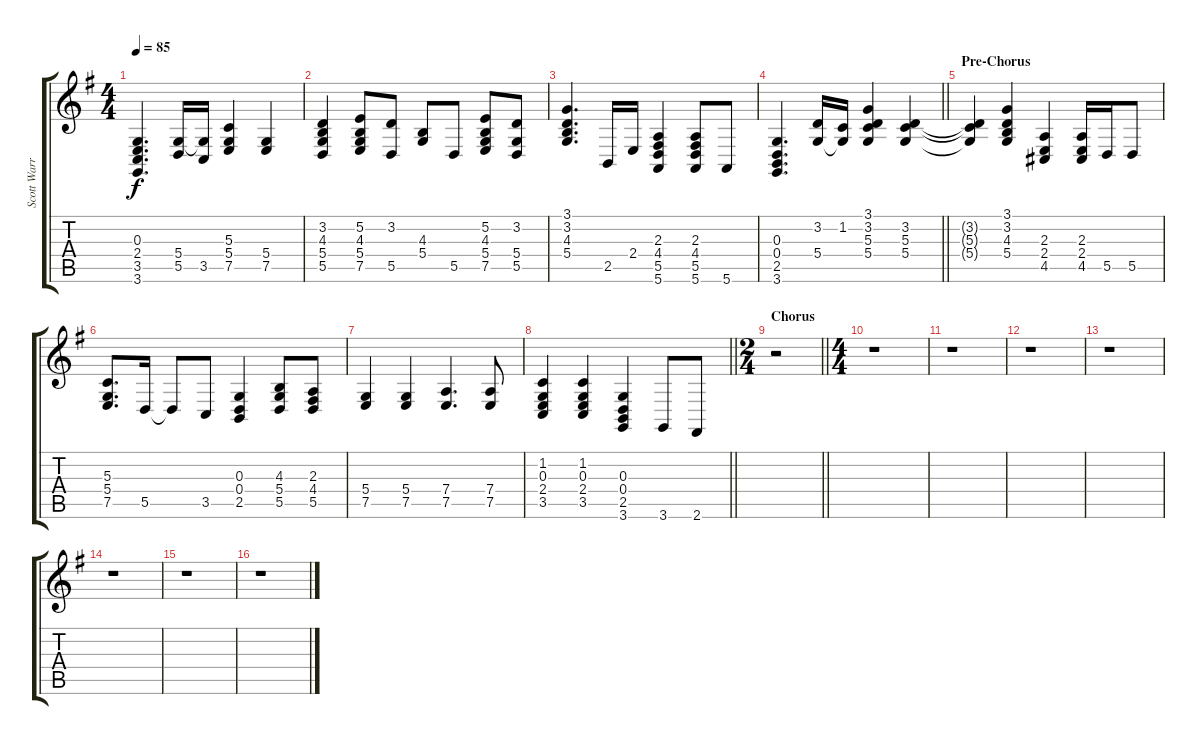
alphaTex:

\track ("Scott Warren Keys" "Scott Warr") {instrument acousticgrandpiano}
\staff {score tabs}
\tuning (E4 B3 G3 D3 A2 E2) {hide}
\ts (4 4)
\tempo 85
\clef g2
\ks g
(0.3 2.4 3.5 3.6).4{d dy f} (5.4 5.5).16 (5.4{t} 3.5).16 (5.3 5.4 7.5).4 (5.4 7.5).4 |
(3.2 4.3 5.4 5.5).4 (5.2 4.3 5.4 7.5).8 (3.2 5.5).8 (4.3 5.4).8 5.5.8 (5.2 4.3 5.4 7.5).8 (3.2 5.4 5.5).8 |
(3.1 3.2 4.3 5.4).4{d} 2.5.16 2.4.16 (2.3 4.4 5.5 5.6).4 (2.3 4.4 5.5 5.6).8 5.6.8 |
\barLineRight lightlight
(0.3 0.4 2.5 3.6).4{d} (3.2 5.4).16 (1.2 5.4{t}).16 (3.1 3.2 5.3 5.4).4 (3.2 5.3 5.4).4 |
\section ("" "Pre-Chorus")
(3.2{t} 5.3{t} 5.4{t}).4 (3.1 3.2 4.3 5.4).4 (2.3 2.4 4.5).4 (2.3 2.4 4.5).16 5.5.16 5.5.8 |
(5.3 5.4 7.5).8{d} 5.5.16 5.5{t}.8 3.5.8 (0.3 0.4 2.5).4 (4.3 5.4 5.5).8 (2.3 4.4 5.5).8 |
(5.4 7.5).4 (5.4 7.5).4 (7.4 7.5).4{d} (7.4 7.5).8 |
\barLineRight lightlight
(1.2 0.3 2.4 3.5).4 (1.2 0.3 2.4 3.5).4 (0.3 0.4 2.5 3.6).4 3.6.8 2.6.8 |
\ts (2 4)
\section ("" "Chorus")
\barLineRight lightlight
r.2 |
\ts (4 4)
r.1 |
r.1 |
r.1 |
r.1 |
r.1 |
r.1 |
r.1
